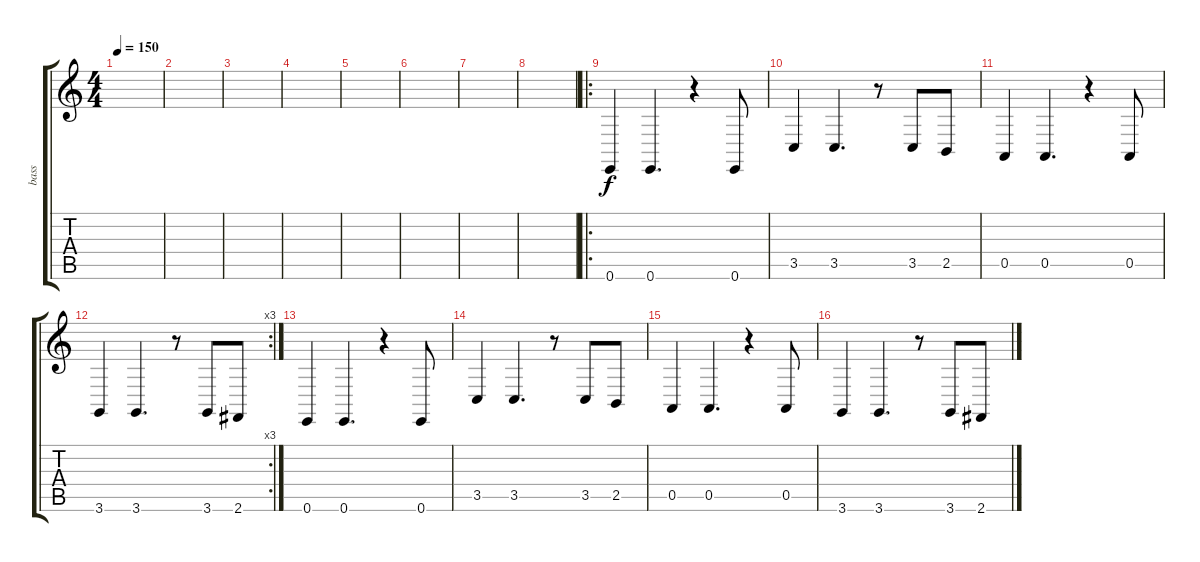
\track ("bass" "bass") {instrument lead8bassandlead}
\staff {score tabs}
\tuning (E4 B3 G3 D3 A2 E2) {hide}
\ts (4 4)
\tempo 150
\clef g2
\ks c
|
|
|
|
|
|
|
|
\ro
0.6.4 0.6.4{d} r.4 0.6.8 |
3.5.4 3.5.4{d} r.8 3.5.8 2.5.8 |
0.5.4 0.5.4{d} r.4 0.5.8 |
\rc 3
3.6.4 3.6.4{d} r.8 3.6.8 2.6.8 |
0.6.4 0.6.4{d} r.4 0.6.8 |
3.5.4 3.5.4{d} r.8 3.5.8 2.5.8 |
0.5.4 0.5.4{d} r.4 0.5.8 |
3.6.4 3.6.4{d} r.8 3.6.8 2.6.8
